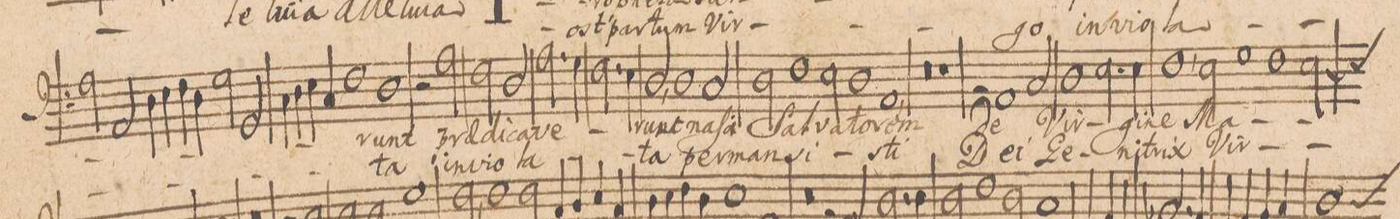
**kern	**text	**text
*I"[BASSVS.]	*	*
*clefF4	*	*
*k[]	*	*
*met(C|)	*	*
*M2/1	*	*
2A\	.	.
2AA/	.	.
4D\	.	.
4E\	.	.
4F\	.	.
4D\	.	.
=24-	=24-	=24-
2G\	.	.
2GG/	.	.
4C\	.	.
4D\	.	.
4E\	.	.
4C/	.	.
=25-	=25-	=25-
1F	.	.
1D	-runt	-ta
=26-	=26-	=26-
2r	.	.
2A\	prae-	'in-
2F\	-di-	-vio-
2D/	-ca-	.
=27-	=27-	=27-
2.A\	-ve-	-la-
4G\	.	.
2.F\	.	.
4E\	.	.
=28-	=28-	=28-
2D,</	-runt	-ta
1D	naſ-	per-
2C/	-ci	-man-
=29-	=29-	=29-
2D\	Sal-	-si-
1F	-va-	.
2E\	.	.
=30-	=30-	=30-
1D	-to-	.
1AA,<	-rem	-sti
=31-	=31-	=31-
0r	.	.
=32-	=32-	=32-
1r	.	.
2r	.	.
1AA/	de	De-
=33-	=33-	=33-
2C/	.	-i
1D	Vir-	Ge-
=34-	=34-	=34-
2.E\	.	.
4E\	-gi-	-ni-
1F,	-ne	-trix
=35-	=35-	=35-
2E\	Ma-	Vir-
1G	.	.
1F\	.	.
=36-	=36-	=36-
*custos:E	*	*
[<2E\	.	.
*-	*-	*-
